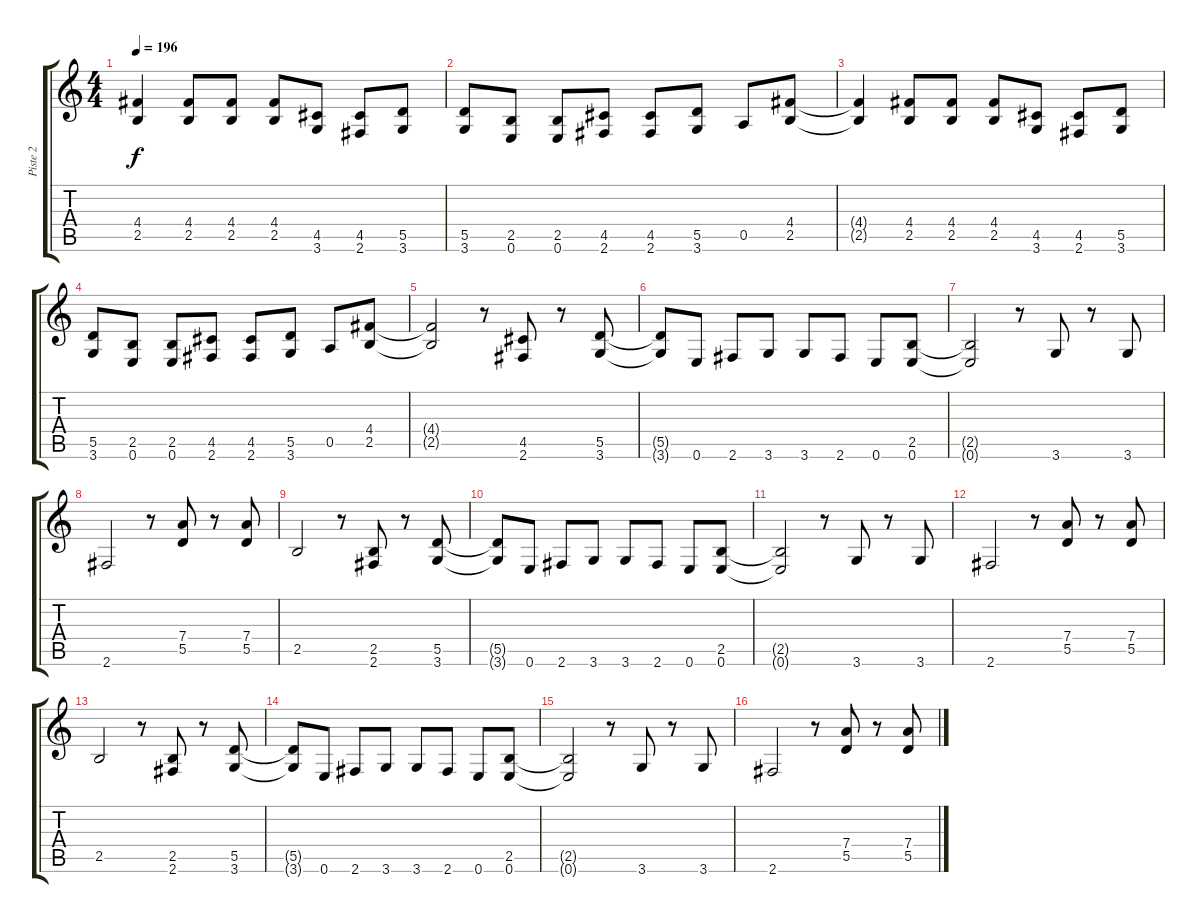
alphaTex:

\track ("Piste 2" "Piste 2") {instrument distortionguitar}
\staff {score tabs}
\tuning (E4 B3 G3 D3 A2 E2) {hide}
\ts (4 4)
\tempo 196
\clef g2
\ks c
(4.4 2.5).4{dy f} (4.4 2.5).8 (4.4 2.5).8 (4.4 2.5).8 (4.5 3.6).8 (4.5 2.6).8 (5.5 3.6).8 |
(5.5 3.6).8 (2.5 0.6).8 (2.5 0.6).8 (4.5 2.6).8 (4.5 2.6).8 (5.5 3.6).8 0.5.8 (4.4 2.5).8 |
(4.4{t} 2.5{t}).4 (4.4 2.5).8 (4.4 2.5).8 (4.4 2.5).8 (4.5 3.6).8 (4.5 2.6).8 (5.5 3.6).8 |
(5.5 3.6).8 (2.5 0.6).8 (2.5 0.6).8 (4.5 2.6).8 (4.5 2.6).8 (5.5 3.6).8 0.5.8 (4.4 2.5).8 |
(4.4{t} 2.5{t}).2 r.8 (4.5 2.6).8 r.8 (5.5 3.6).8 |
(5.5{t} 3.6{t}).8 0.6.8 2.6.8 3.6.8 3.6.8 2.6.8 0.6.8 (2.5 0.6).8 |
(2.5{t} 0.6{t}).2 r.8 3.6.8 r.8 3.6.8 |
2.6.2 r.8 (7.4 5.5).8 r.8 (7.4 5.5).8 |
2.5.2 r.8 (2.5 2.6).8 r.8 (5.5 3.6).8 |
(5.5{t} 3.6{t}).8 0.6.8 2.6.8 3.6.8 3.6.8 2.6.8 0.6.8 (2.5 0.6).8 |
(2.5{t} 0.6{t}).2 r.8 3.6.8 r.8 3.6.8 |
2.6.2 r.8 (7.4 5.5).8 r.8 (7.4 5.5).8 |
2.5.2 r.8 (2.5 2.6).8 r.8 (5.5 3.6).8 |
(5.5{t} 3.6{t}).8 0.6.8 2.6.8 3.6.8 3.6.8 2.6.8 0.6.8 (2.5 0.6).8 |
(2.5{t} 0.6{t}).2 r.8 3.6.8 r.8 3.6.8 |
2.6.2 r.8 (7.4 5.5).8 r.8 (7.4 5.5).8
